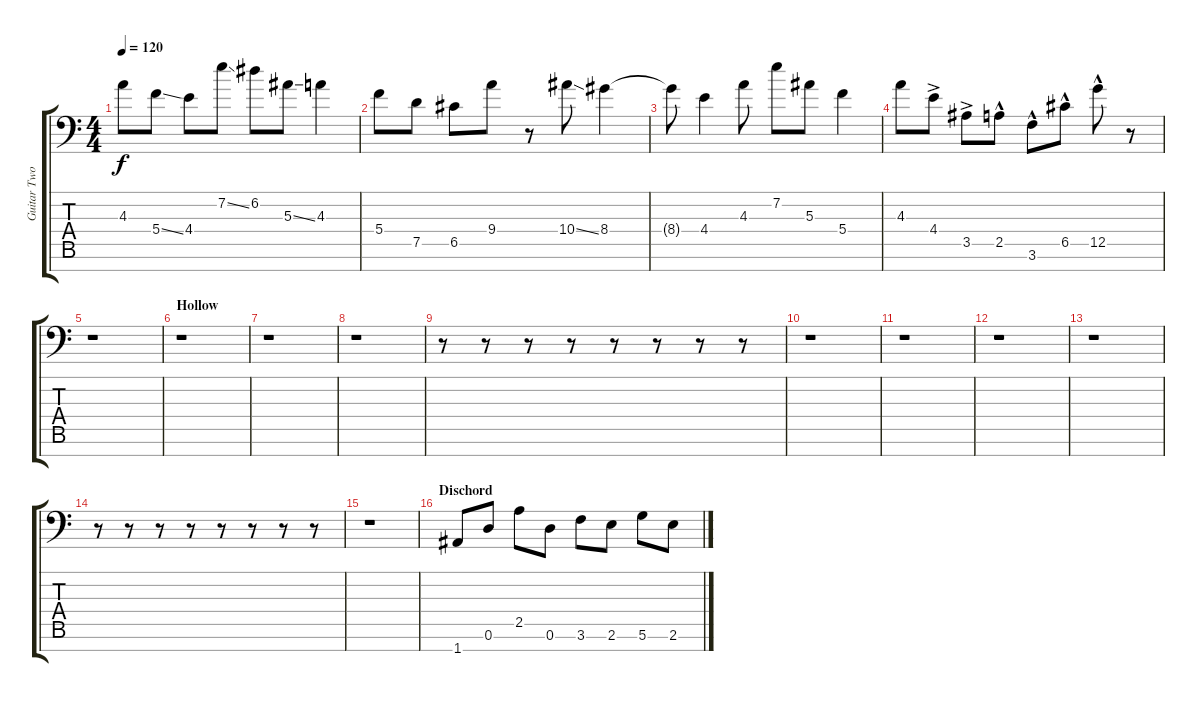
\track ("Guitar Two" "Guitar Two") {instrument overdrivenguitar}
\staff {score tabs}
\tuning (D4 A3 F3 C3 G2 D2 A1) {hide}
\ts (4 4)
\tempo 120
\clef f4
\ks c
4.3.8{dy f} 5.4{ss}.8 4.4.8 7.2{ss}.8 6.2.8 5.3{ss}.8 4.3.4 |
5.4.8 7.5.8 6.5.8 9.4.8 r.8 10.4{ss}.8 8.4.4 |
8.4{t}.8 4.4.4 4.3.8 7.2.8 5.3.8 5.4.4 |
4.3.8 4.4{ac}.8 3.5{ac}.8 2.5{hac}.8 3.6{hac}.8 6.5{hac}.8 12.5{hac}.8 r.8 |
r.1 |
\section ("" "Hollow")
r.1 |
r.1 |
r.1 |
r.8 r.8 r.8 r.8 r.8 r.8 r.8 r.8 |
r.1 |
r.1 |
r.1 |
r.1 |
r.8 r.8 r.8 r.8 r.8 r.8 r.8 r.8 |
r.1 |
\section ("" "Dischord")
1.7.8 0.6.8 2.5.8 0.6.8 3.6.8 2.6.8 5.6.8 2.6.8
